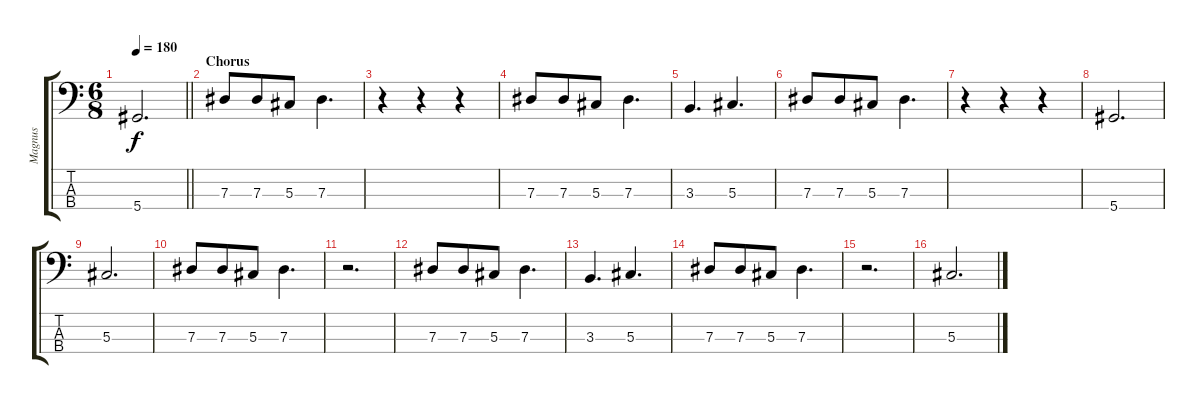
\track ("Magnus" "Magnus") {instrument electricbassfinger}
\staff {score tabs}
\tuning (Gb2 Db2 Ab1 Eb1) {hide}
\ts (6 8)
\tempo 180
\clef f4
\barLineRight lightlight
\ks c
5.4.2{d dy f} |
\section ("" "Chorus")
7.3.8 7.3.8 5.3.8 7.3.4{d} |
r.4 r.4 r.4 |
7.3.8 7.3.8 5.3.8 7.3.4{d} |
3.3.4{d} 5.3.4{d} |
7.3.8 7.3.8 5.3.8 7.3.4{d} |
r.4 r.4 r.4 |
5.4.2{d} |
5.3.2{d} |
7.3.8 7.3.8 5.3.8 7.3.4{d} |
r.2{d} |
7.3.8 7.3.8 5.3.8 7.3.4{d} |
3.3.4{d} 5.3.4{d} |
7.3.8 7.3.8 5.3.8 7.3.4{d} |
r.2{d} |
5.3.2{d}
